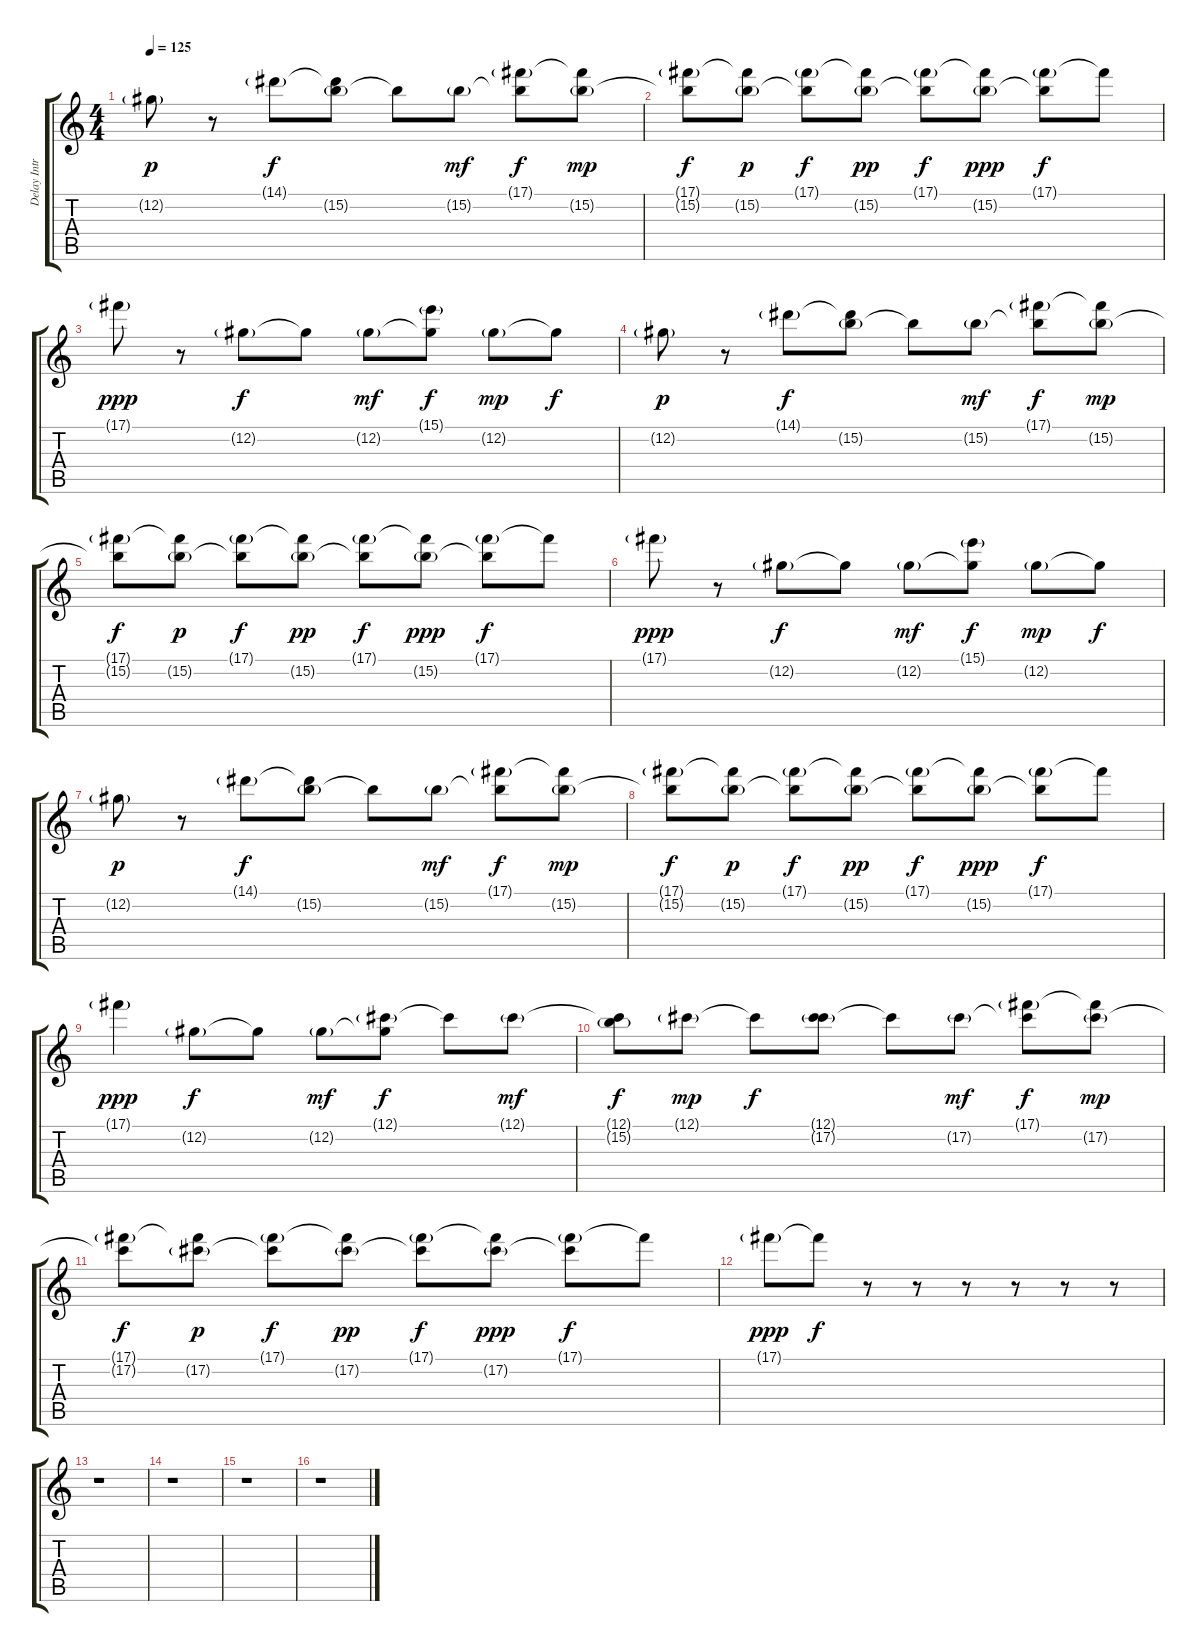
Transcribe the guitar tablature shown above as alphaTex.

\track ("Delay Intro 1" "Delay Intr") {instrument electricguitarjazz}
\staff {score tabs}
\tuning (Db4 Ab3 E3 B2 Gb2 B1) {hide}
\ts (4 4)
\tempo 125
\clef g2
\ks c
12.2{g}.8{dy p} r.8 14.1{g}.8{dy f} (14.1{t} 15.2{g}).8 15.2{t}.8 15.2{g}.8{dy mf} (17.1{g} 15.2{t}).8{dy f} (17.1{t} 15.2{g}).8{dy mp} |
(17.1{g} 15.2{t}).8{dy f} (17.1{t} 15.2{g}).8{dy p} (17.1{g} 15.2{t}).8{dy f} (17.1{t} 15.2{g}).8{dy pp} (17.1{g} 15.2{t}).8{dy f} (17.1{t} 15.2{g}).8{dy ppp} (17.1{g} 15.2{t}).8{dy f} 17.1{t}.8 |
17.1{g}.8{dy ppp} r.8 12.2{g}.8{dy f} 12.2{t}.8 12.2{g}.8{dy mf} (15.1{g} 12.2{t}).8{dy f} 12.2{g}.8{dy mp} 12.2{t}.8{dy f} |
12.2{g}.8{dy p} r.8 14.1{g}.8{dy f} (14.1{t} 15.2{g}).8 15.2{t}.8 15.2{g}.8{dy mf} (17.1{g} 15.2{t}).8{dy f} (17.1{t} 15.2{g}).8{dy mp} |
(17.1{g} 15.2{t}).8{dy f} (17.1{t} 15.2{g}).8{dy p} (17.1{g} 15.2{t}).8{dy f} (17.1{t} 15.2{g}).8{dy pp} (17.1{g} 15.2{t}).8{dy f} (17.1{t} 15.2{g}).8{dy ppp} (17.1{g} 15.2{t}).8{dy f} 17.1{t}.8 |
17.1{g}.8{dy ppp} r.8 12.2{g}.8{dy f} 12.2{t}.8 12.2{g}.8{dy mf} (15.1{g} 12.2{t}).8{dy f} 12.2{g}.8{dy mp} 12.2{t}.8{dy f} |
12.2{g}.8{dy p} r.8 14.1{g}.8{dy f} (14.1{t} 15.2{g}).8 15.2{t}.8 15.2{g}.8{dy mf} (17.1{g} 15.2{t}).8{dy f} (17.1{t} 15.2{g}).8{dy mp} |
(17.1{g} 15.2{t}).8{dy f} (17.1{t} 15.2{g}).8{dy p} (17.1{g} 15.2{t}).8{dy f} (17.1{t} 15.2{g}).8{dy pp} (17.1{g} 15.2{t}).8{dy f} (17.1{t} 15.2{g}).8{dy ppp} (17.1{g} 15.2{t}).8{dy f} 17.1{t}.8 |
17.1{g}.4{dy ppp} 12.2{g}.8{dy f} 12.2{t}.8 12.2{g}.8{dy mf} (12.1{g} 12.2{t}).8{dy f} 12.1{t}.8 12.1{g}.8{dy mf} |
(12.1{t} 15.2{g}).8{dy f} 12.1{g}.8{dy mp} 12.1{t}.8{dy f} (12.1{g} 17.2{g}).8 17.2{t}.8 17.2{g}.8{dy mf} (17.1{g} 17.2{t}).8{dy f} (17.1{t} 17.2{g}).8{dy mp} |
(17.1{g} 17.2{t}).8{dy f} (17.1{t} 17.2{g}).8{dy p} (17.1{g} 17.2{t}).8{dy f} (17.1{t} 17.2{g}).8{dy pp} (17.1{g} 17.2{t}).8{dy f} (17.1{t} 17.2{g}).8{dy ppp} (17.1{g} 17.2{t}).8{dy f} 17.1{t}.8 |
17.1{g}.8{dy ppp} 17.1{t}.8{dy f} r.8 r.8 r.8 r.8 r.8 r.8 |
r.1 |
r.1 |
r.1 |
r.1
